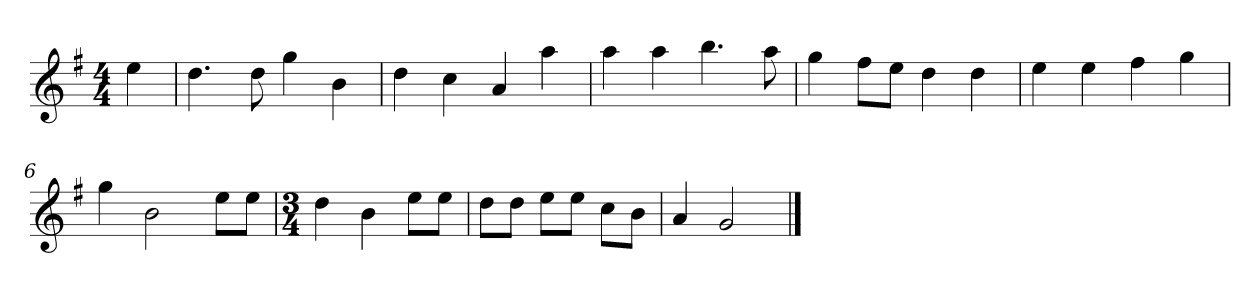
**kern
*part1
*staff1
*k[f#]
*M4/4
*MM120
=
4ee
=1
4.dd
8dd
4gg
4b
=2
4dd
4cc
4a
4aa
=3
4aa
4aa
4.bb
8aa
=4
4gg
8ff#L
8eeJ
4dd
4dd
=5
4ee
4ee
4ff#
4gg
=6
4gg
2b
8eeL
8eeJ
=7
*M3/4
4dd
4b
8eeL
8eeJ
=8
8ddL
8ddJ
8eeL
8eeJ
8ccL
8bJ
=9
4a
2g
==
*-
